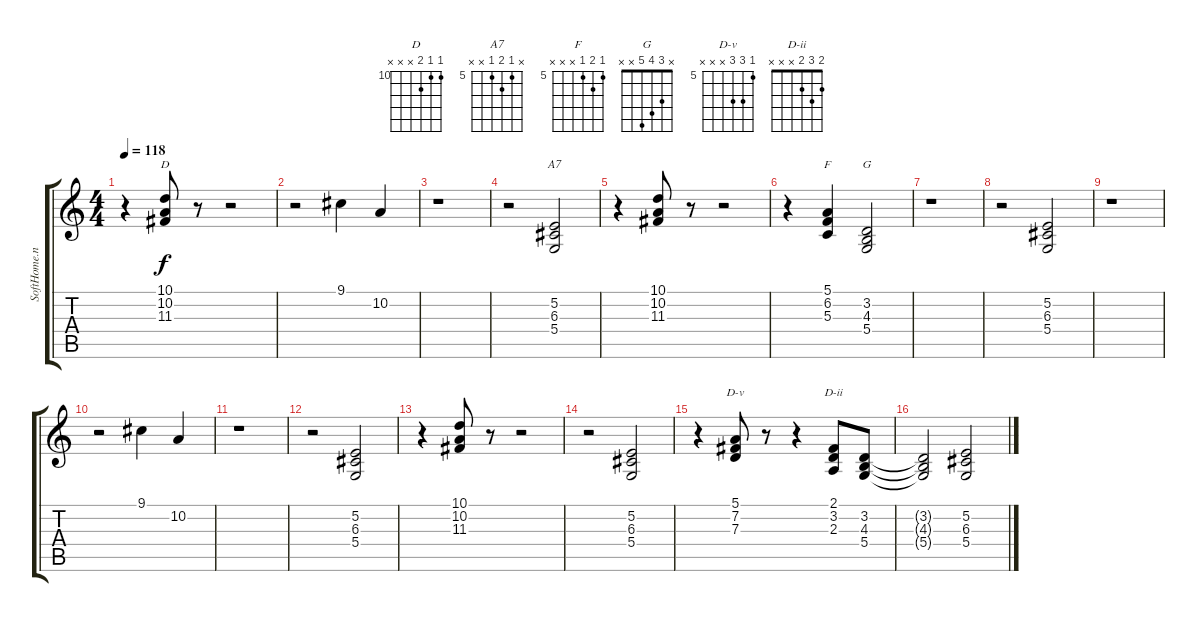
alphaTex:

\track ("" "SoftHome.n") {instrument brightacousticpiano}
\staff {score tabs}
\tuning (E4 B3 G3 D3 A2 E2) {hide}
\chord ("D" 10 10 11 x x x) {firstfret 10}
\chord ("A7" x 5 6 5 x x) {firstfret 5}
\chord ("F" 5 6 5 x x x) {firstfret 5}
\chord ("G" x 3 4 5 x x)
\chord ("D-v" 5 7 7 x x x) {firstfret 5}
\chord ("D-ii" 2 3 2 x x x)
\ts (4 4)
\tempo 118
\clef g2
\ks c
r.4{dy f} (10.1 10.2 11.3).8{ch "D"} r.8 r.2 |
r.2 9.1.4 10.2.4 |
r.1 |
r.2 (5.2 6.3 5.4).2{ch "A7"} |
r.4 (10.1 10.2 11.3).8 r.8 r.2 |
r.4 (5.1 6.2 5.3).4{ch "F"} (3.2 4.3 5.4).2{ch "G"} |
r.1 |
r.2 (5.2 6.3 5.4).2 |
r.1 |
r.2 9.1.4 10.2.4 |
r.1 |
r.2 (5.2 6.3 5.4).2 |
r.4 (10.1 10.2 11.3).8 r.8 r.2 |
r.2 (5.2 6.3 5.4).2 |
r.4 (5.1 7.2 7.3).8{ch "D-v"} r.8 r.4 (2.1 3.2 2.3).8{ch "D-ii"} (3.2 4.3 5.4).8 |
(3.2{t} 4.3{t} 5.4{t}).2 (5.2 6.3 5.4).2
